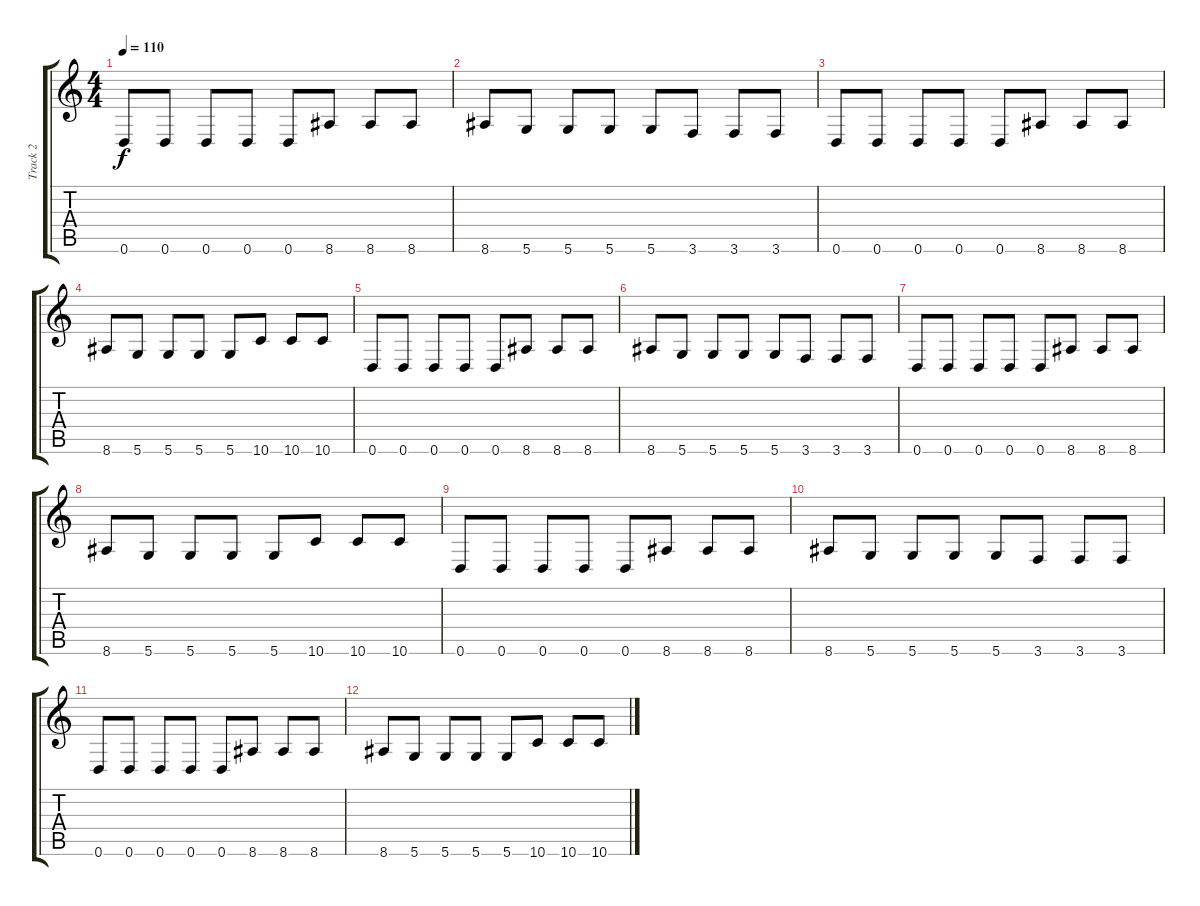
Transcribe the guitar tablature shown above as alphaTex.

\track ("Track 2" "Track 2") {instrument overdrivenguitar}
\staff {score tabs}
\tuning (E4 B3 G3 D3 A2 D2) {hide}
\ts (4 4)
\tempo 110
\clef g2
\ks c
0.6.8{dy f} 0.6.8 0.6.8 0.6.8 0.6.8 8.6.8 8.6.8 8.6.8 |
8.6.8 5.6.8 5.6.8 5.6.8 5.6.8 3.6.8 3.6.8 3.6.8 |
0.6.8 0.6.8 0.6.8 0.6.8 0.6.8 8.6.8 8.6.8 8.6.8 |
8.6.8 5.6.8 5.6.8 5.6.8 5.6.8 10.6.8 10.6.8 10.6.8 |
0.6.8 0.6.8 0.6.8 0.6.8 0.6.8 8.6.8 8.6.8 8.6.8 |
8.6.8 5.6.8 5.6.8 5.6.8 5.6.8 3.6.8 3.6.8 3.6.8 |
0.6.8 0.6.8 0.6.8 0.6.8 0.6.8 8.6.8 8.6.8 8.6.8 |
8.6.8 5.6.8 5.6.8 5.6.8 5.6.8 10.6.8 10.6.8 10.6.8 |
0.6.8 0.6.8 0.6.8 0.6.8 0.6.8 8.6.8 8.6.8 8.6.8 |
8.6.8 5.6.8 5.6.8 5.6.8 5.6.8 3.6.8 3.6.8 3.6.8 |
0.6.8 0.6.8 0.6.8 0.6.8 0.6.8 8.6.8 8.6.8 8.6.8 |
8.6.8 5.6.8 5.6.8 5.6.8 5.6.8 10.6.8 10.6.8 10.6.8
